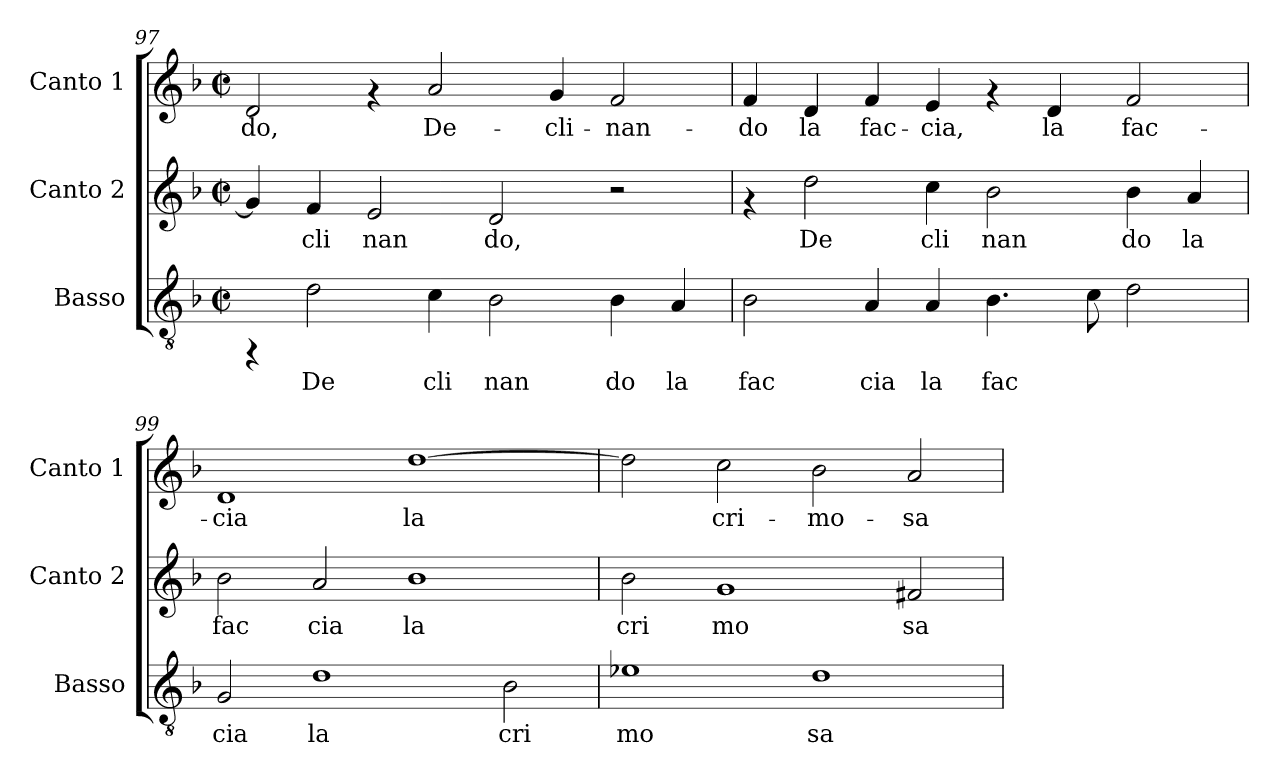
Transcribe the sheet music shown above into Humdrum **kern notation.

**kern	**text	**kern	**text	**kern	**text
*part3	*part3	*part2	*part2	*part1	*part1
*staff3	*staff3	*staff2	*staff2	*staff1	*staff1
*I"Basso	*	*I"Canto 2	*	*I"Canto 1	*
*I'Basso	*	*I'Canto 2	*	*I'Canto 1	*
!!LO:PB:g=z
*clefGv2	*	*clefG2	*	*clefG2	*
*k[b-]	*	*k[b-]	*	*k[b-]	*
*F:	*	*F:	*	*F:	*
*M2/2	*	*M2/2	*	*M2/2	*
*met(c|)	*	*met(c|)	*	*met(c|)	*
=97	=97	=97	=97	=97	=97
!	!	!	!LO:LY:b:cj	!	!LO:LY:a:cj
4rFF	.	4g/]	.	2d/	do,
!	!LO:LY:b:cj	!	!LO:LY:b:cj	!	!
2d\	De	4f/	cli	.	.
!	!	!	!LO:LY:b:cj	!	!
.	.	2e/	nan	4rf	.
!	!LO:LY:b:cj	!	!	!	!LO:LY:a:cj
4c\	cli	.	.	2a/	De-
!	!LO:LY:b:cj	!	!LO:LY:b:cj	!	!
2B-\	nan	2d/	do,	.	.
!	!	!	!	!	!LO:LY:a:cj
.	.	.	.	4g/	-cli-
!	!LO:LY:b:cj	!	!	!	!LO:LY:a:cj
4B-\	do	2r	.	2f/	-nan-
!	!LO:LY:b:cj	!	!	!	!
4A/	la	.	.	.	.
=98	=98	=98	=98	=98	=98
!	!LO:LY:b:cj	!	!	!	!LO:LY:b:cj
2B-\	fac	4rf	.	4f/	-do
!	!	!	!LO:LY:b:cj	!	!LO:LY:b:cj
.	.	2dd\	De	4d/	la
!	!LO:LY:b:cj	!	!	!	!LO:LY:b:cj
4A/	cia	.	.	4f/	fac-
!	!LO:LY:b:cj	!	!LO:LY:b:cj	!	!LO:LY:b:cj
4A/	la	4cc\	cli	4e/	-cia,
!	!LO:LY:b:cj	!	!LO:LY:b:cj	!	!
4.B-\	fac	2b-\	nan	4rf	.
!	!	!	!	!	!LO:LY:b:cj
.	.	.	.	4d/	la
!	!LO:LY:b:cj	!	!	!	!
8c\	.	.	.	.	.
!	!LO:LY:b:cj	!	!LO:LY:b:cj	!	!LO:LY:b:cj
2d\	.	4b-\	do	2f/	fac-
!	!	!	!LO:LY:b:cj	!	!
.	.	4a/	la	.	.
=99	=99	=99	=99	=99	=99
!	!LO:LY:b:cj	!	!LO:LY:b:cj	!	!LO:LY:b:cj
2G/	cia	2b-\	fac	1d	-cia
!	!LO:LY:b:cj	!	!LO:LY:b:cj	!	!
1d	la	2a/	cia	.	.
!	!	!	!LO:LY:b:cj	!	!LO:LY:b:cj
.	.	1b-	la	[>1dd	la-
!	!LO:LY:b:cj	!	!	!	!
2B-\	cri	.	.	.	.
=100	=100	=100	=100	=100	=100
!	!LO:LY:b:cj	!	!LO:LY:b:cj	!	!LO:LY:b:cj
1e-X	mo	2b-\	cri	2dd\]	--
!	!	!	!LO:LY:b:cj	!	!LO:LY:b:cj
.	.	1g	mo	2cc\	-cri-
!	!LO:LY:b:cj	!	!	!	!LO:LY:b:cj
1d	sa	.	.	2b-\	-mo-
!	!	!	!LO:LY:b:cj	!	!LO:LY:b:cj
.	.	2f#X/	sa	2a/	-sa
=	=	=	=	=	=
*-	*-	*-	*-	*-	*-
